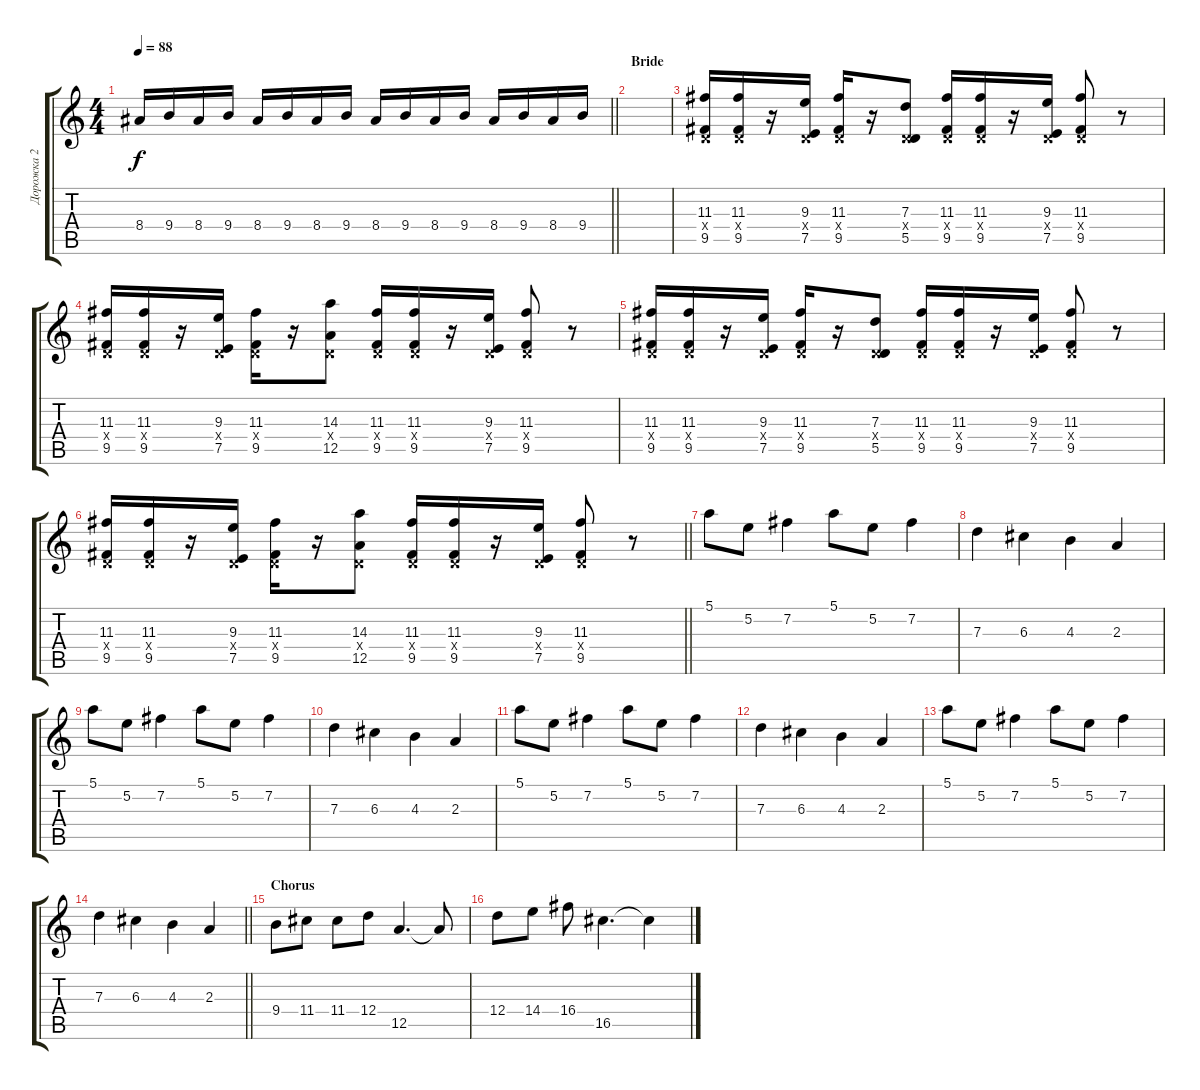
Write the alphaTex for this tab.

\track ("Дорожка 2" "Дорожка 2") {instrument distortionguitar}
\staff {score tabs}
\tuning (E4 B3 G3 D3 A2 D2) {hide}
\ts (4 4)
\tempo 88
\clef g2
\barLineRight lightlight
\ks c
8.4.16{dy f} 9.4.16 8.4.16 9.4.16 8.4.16 9.4.16 8.4.16 9.4.16 8.4.16 9.4.16 8.4.16 9.4.16 8.4.16 9.4.16 8.4.16 9.4.16 |
\section ("" "Bride")
|
(11.3 0.4{x} 9.5).16 (11.3 0.4{x} 9.5).16 r.16 (9.3 0.4{x} 7.5).16 (11.3 0.4{x} 9.5).16 r.16 (7.3 0.4{x} 5.5).8 (11.3 0.4{x} 9.5).16 (11.3 0.4{x} 9.5).16 r.16 (9.3 0.4{x} 7.5).16 (11.3 0.4{x} 9.5).8 r.8 |
(11.3 0.4{x} 9.5).16 (11.3 0.4{x} 9.5).16 r.16 (9.3 0.4{x} 7.5).16 (11.3 0.4{x} 9.5).16 r.16 (14.3 0.4{x} 12.5).8 (11.3 0.4{x} 9.5).16 (11.3 0.4{x} 9.5).16 r.16 (9.3 0.4{x} 7.5).16 (11.3 0.4{x} 9.5).8 r.8 |
(11.3 0.4{x} 9.5).16 (11.3 0.4{x} 9.5).16 r.16 (9.3 0.4{x} 7.5).16 (11.3 0.4{x} 9.5).16 r.16 (7.3 0.4{x} 5.5).8 (11.3 0.4{x} 9.5).16 (11.3 0.4{x} 9.5).16 r.16 (9.3 0.4{x} 7.5).16 (11.3 0.4{x} 9.5).8 r.8 |
\barLineRight lightlight
(11.3 0.4{x} 9.5).16 (11.3 0.4{x} 9.5).16 r.16 (9.3 0.4{x} 7.5).16 (11.3 0.4{x} 9.5).16 r.16 (14.3 0.4{x} 12.5).8 (11.3 0.4{x} 9.5).16 (11.3 0.4{x} 9.5).16 r.16 (9.3 0.4{x} 7.5).16 (11.3 0.4{x} 9.5).8 r.8 |
5.1.8 5.2.8 7.2.4 5.1.8 5.2.8 7.2.4 |
7.3.4 6.3.4 4.3.4 2.3.4 |
5.1.8 5.2.8 7.2.4 5.1.8 5.2.8 7.2.4 |
7.3.4 6.3.4 4.3.4 2.3.4 |
5.1.8 5.2.8 7.2.4 5.1.8 5.2.8 7.2.4 |
7.3.4 6.3.4 4.3.4 2.3.4 |
5.1.8 5.2.8 7.2.4 5.1.8 5.2.8 7.2.4 |
\barLineRight lightlight
7.3.4 6.3.4 4.3.4 2.3.4 |
\section ("" "Chorus")
9.4.8 11.4.8 11.4.8 12.4.8 12.5.4{d} 12.5{t}.8 |
12.4.8 14.4.8 16.4.8 16.5.4{d} 16.5{t}.4
